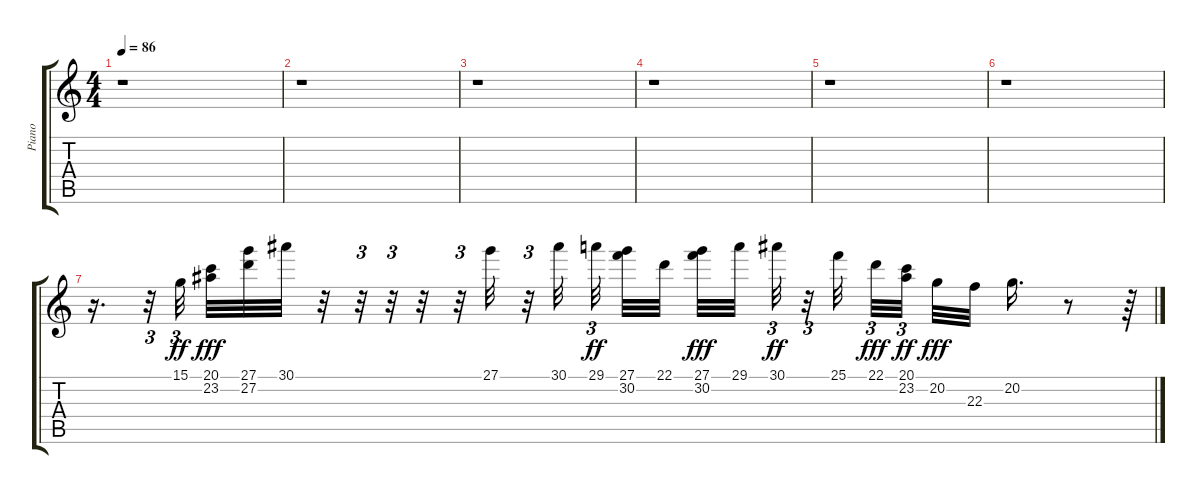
\track ("Piano" "Piano") {instrument brightacousticpiano}
\staff {score tabs}
\tuning (E4 B3 G3 D3 A2 E2) {hide}
\ts (4 4)
\tempo 86
\clef g2
\ks c
r.1{dy f} |
r.1 |
r.1 |
r.1 |
r.1 |
r.1 |
r.16{d} r.32{tu (3 2)} 15.1.32{tu (3 2) dy ff beam splitsecondary} (20.1 23.2).32{dy fff} (27.1 27.2).32 30.1.32 r.32 r.32{tu (3 2)} r.32{tu (3 2)} r.32 r.32{tu (3 2)} 27.1.32 r.32{tu (3 2)} 30.1.32{beam splitsecondary} 29.1.32{tu (3 2) dy ff beam splitsecondary} (27.1 30.2).32 22.1.32 (27.1 30.2).32{dy fff} 29.1.32{beam splitsecondary} 30.1.32{tu (3 2) dy ff} r.32{tu (3 2) beam splitsecondary} 25.1.32{beam splitsecondary} 22.1.32{tu (3 2) dy fff} (20.1 23.2).32{tu (3 2) dy ff beam splitsecondary} 20.2.32{dy fff} 22.3.32 20.2.16{d} r.8 r.64
